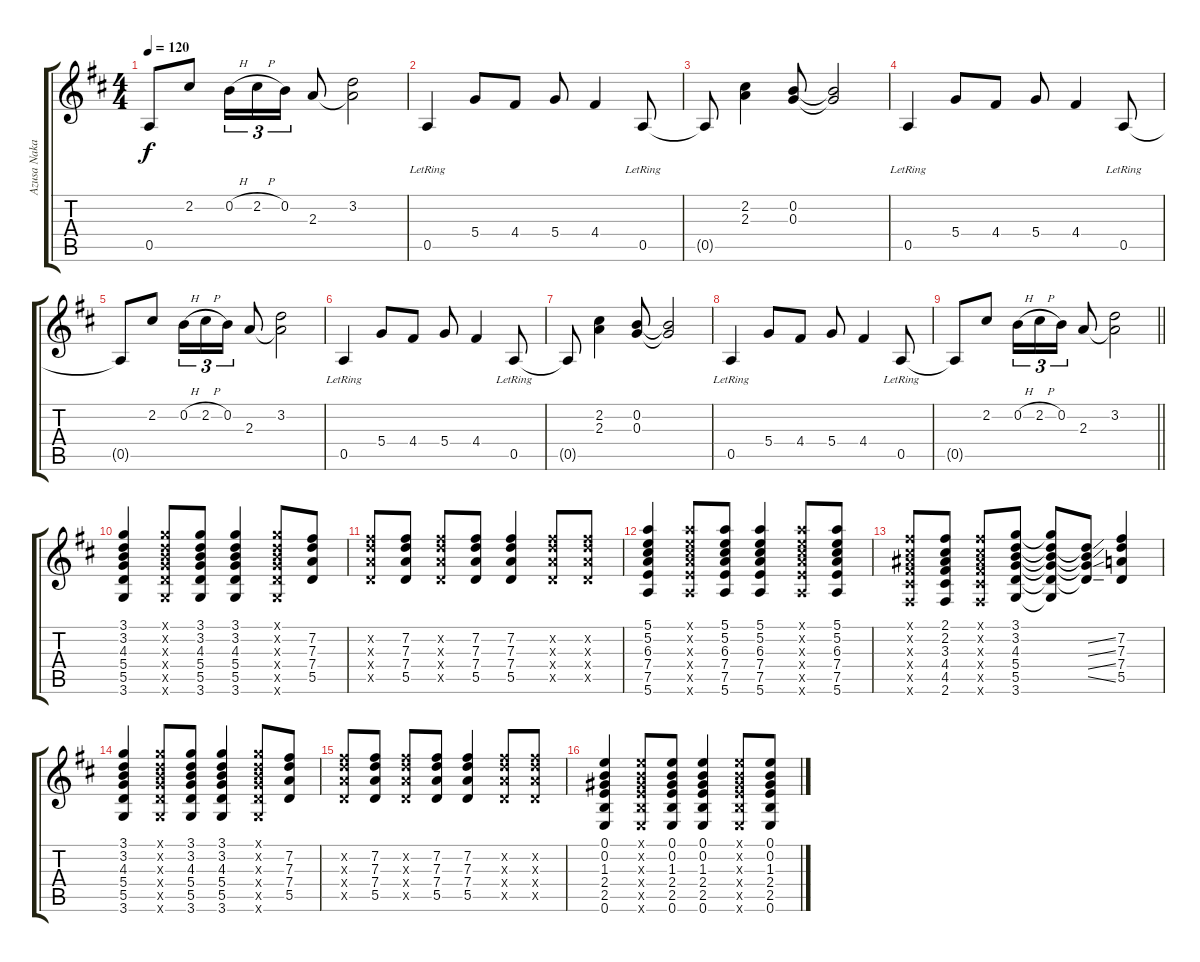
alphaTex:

\track ("Azusa Nakano" "Azusa Naka") {instrument overdrivenguitar}
\staff {score tabs}
\tuning (E4 B3 G3 D3 A2 E2) {hide}
\ts (4 4)
\tempo 120
\clef g2
\ks d
0.5{t}.8{dy f} 2.2.8 0.2{h}.16{tu (3 2)} 2.2{h}.16{tu (3 2)} 0.2.16{tu (3 2)} 2.3.8 (3.2 2.3{t}).2 |
0.5{lr}.4 5.4.8 4.4.8 5.4.8 4.4.4 0.5{lr}.8 |
0.5{t}.8 (2.2 2.3).4 (0.2 0.3).8 (0.2{t} 0.3{t}).2 |
0.5{lr}.4 5.4.8 4.4.8 5.4.8 4.4.4 0.5{lr}.8 |
0.5{t}.8 2.2.8 0.2{h}.16{tu (3 2)} 2.2{h}.16{tu (3 2)} 0.2.16{tu (3 2)} 2.3.8 (3.2 2.3{t}).2 |
0.5{lr}.4 5.4.8 4.4.8 5.4.8 4.4.4 0.5{lr}.8 |
0.5{t}.8 (2.2 2.3).4 (0.2 0.3).8 (0.2{t} 0.3{t}).2 |
0.5{lr}.4 5.4.8 4.4.8 5.4.8 4.4.4 0.5{lr}.8 |
\barLineRight lightlight
0.5{t}.8 2.2.8 0.2{h}.16{tu (3 2)} 2.2{h}.16{tu (3 2)} 0.2.16{tu (3 2)} 2.3.8 (3.2 2.3{t}).2 |
(3.1 3.2 4.3 5.4 5.5 3.6).4 (3.1{x} 3.2{x} 4.3{x} 5.4{x} 5.5{x} 3.6{x}).8 (3.1 3.2 4.3 5.4 5.5 3.6).8 (3.1 3.2 4.3 5.4 5.5 3.6).4 (3.1{x} 3.2{x} 4.3{x} 5.4{x} 5.5{x} 3.6{x}).8 (7.2 7.3 7.4 5.5).8 |
(7.2{x} 7.3{x} 7.4{x} 5.5{x}).8 (7.2 7.3 7.4 5.5).8 (7.2{x} 7.3{x} 7.4{x} 5.5{x}).8 (7.2 7.3 7.4 5.5).8 (7.2 7.3 7.4 5.5).4 (7.2{x} 7.3{x} 7.4{x} 5.5{x}).8 (7.2{x} 7.3{x} 7.4{x} 5.5{x}).8 |
(5.1 5.2 6.3 7.4 7.5 5.6).4 (5.1{x} 5.2{x} 6.3{x} 7.4{x} 7.5{x} 5.6{x}).8 (5.1 5.2 6.3 7.4 7.5 5.6).8 (5.1 5.2 6.3 7.4 7.5 5.6).4 (5.1{x} 5.2{x} 6.3{x} 7.4{x} 7.5{x} 5.6{x}).8 (5.1 5.2 6.3 7.4 7.5 5.6).8 |
(2.1{x} 2.2{x} 3.3{x} 4.4{x} 4.5{x} 2.6{x}).8 (2.1 2.2 3.3 4.4 4.5 2.6).8 (2.1{x} 2.2{x} 3.3{x} 4.4{x} 4.5{x} 2.6{x}).8 (3.1 3.2 4.3 5.4 5.5 3.6).8 (3.1{t} 3.2{t} 4.3{t} 5.4{t} 5.5{t} 3.6{t}).8 (3.2{ss t} 4.3{ss t} 5.4{ss t} 5.5{ss t}).8 (7.2 7.3 7.4 5.5).4 |
(3.1 3.2 4.3 5.4 5.5 3.6).4 (3.1{x} 3.2{x} 4.3{x} 5.4{x} 5.5{x} 3.6{x}).8 (3.1 3.2 4.3 5.4 5.5 3.6).8 (3.1 3.2 4.3 5.4 5.5 3.6).4 (3.1{x} 3.2{x} 4.3{x} 5.4{x} 5.5{x} 3.6{x}).8 (7.2 7.3 7.4 5.5).8 |
(7.2{x} 7.3{x} 7.4{x} 5.5{x}).8 (7.2 7.3 7.4 5.5).8 (7.2{x} 7.3{x} 7.4{x} 5.5{x}).8 (7.2 7.3 7.4 5.5).8 (7.2 7.3 7.4 5.5).4 (7.2{x} 7.3{x} 7.4{x} 5.5{x}).8 (7.2{x} 7.3{x} 7.4{x} 5.5{x}).8 |
(0.1 0.2 1.3 2.4 2.5 0.6).4 (0.1{x} 0.2{x} 1.3{x} 2.4{x} 2.5{x} 0.6{x}).8 (0.1 0.2 1.3 2.4 2.5 0.6).8 (0.1 0.2 1.3 2.4 2.5 0.6).4 (0.1{x} 0.2{x} 1.3{x} 2.4{x} 2.5{x} 0.6{x}).8 (0.1 0.2 1.3 2.4 2.5 0.6).8
